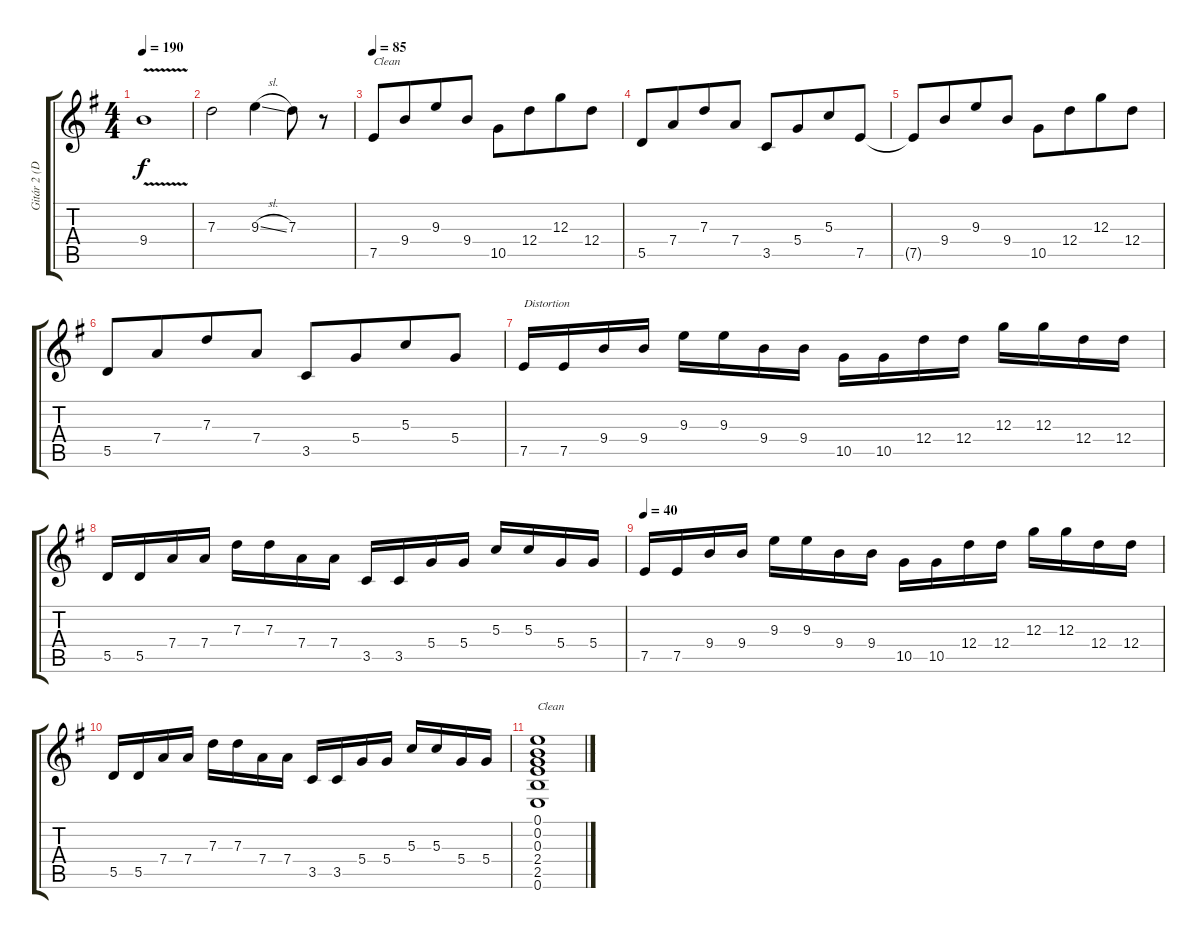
\track ("Gitár 2 (Dave Murray)" "Gitár 2 (D") {instrument electricguitarclean}
\staff {score tabs}
\tuning (E4 B3 G3 D3 A2 E2) {hide}
\ts (4 4)
\tempo 190
\clef g2
\ks g
9.4{v}.1{dy f} |
7.3.2 9.3{sl}.4 7.3.8 r.8 |
\tempo 85
7.5.8{txt "Clean" instrument electricguitarclean} 9.4.8{beam merge} 9.3.8 9.4.8 10.5.8 12.4.8{beam merge} 12.3.8 12.4.8 |
5.5.8 7.4.8{beam merge} 7.3.8 7.4.8 3.5.8 5.4.8{beam merge} 5.3.8 7.5.8 |
7.5{t}.8 9.4.8{beam merge} 9.3.8 9.4.8 10.5.8 12.4.8{beam merge} 12.3.8 12.4.8 |
5.5.8 7.4.8{beam merge} 7.3.8 7.4.8 3.5.8 5.4.8{beam merge} 5.3.8 5.4.8 |
7.5.16{txt "Distortion" instrument distortionguitar} 7.5.16 9.4.16 9.4.16 9.3.16 9.3.16 9.4.16 9.4.16 10.5.16 10.5.16 12.4.16 12.4.16 12.3.16 12.3.16 12.4.16 12.4.16 |
5.5.16 5.5.16 7.4.16 7.4.16 7.3.16 7.3.16 7.4.16 7.4.16 3.5.16 3.5.16 5.4.16 5.4.16 5.3.16 5.3.16 5.4.16 5.4.16 |
\tempo 40
7.5.16 7.5.16 9.4.16 9.4.16 9.3.16 9.3.16 9.4.16 9.4.16 10.5.16 10.5.16 12.4.16 12.4.16 12.3.16 12.3.16 12.4.16 12.4.16 |
5.5.16 5.5.16 7.4.16 7.4.16 7.3.16 7.3.16 7.4.16 7.4.16 3.5.16 3.5.16 5.4.16 5.4.16 5.3.16 5.3.16 5.4.16 5.4.16 |
(0.1 0.2 0.3 2.4 2.5 0.6).1{txt "Clean" instrument electricguitarclean}
